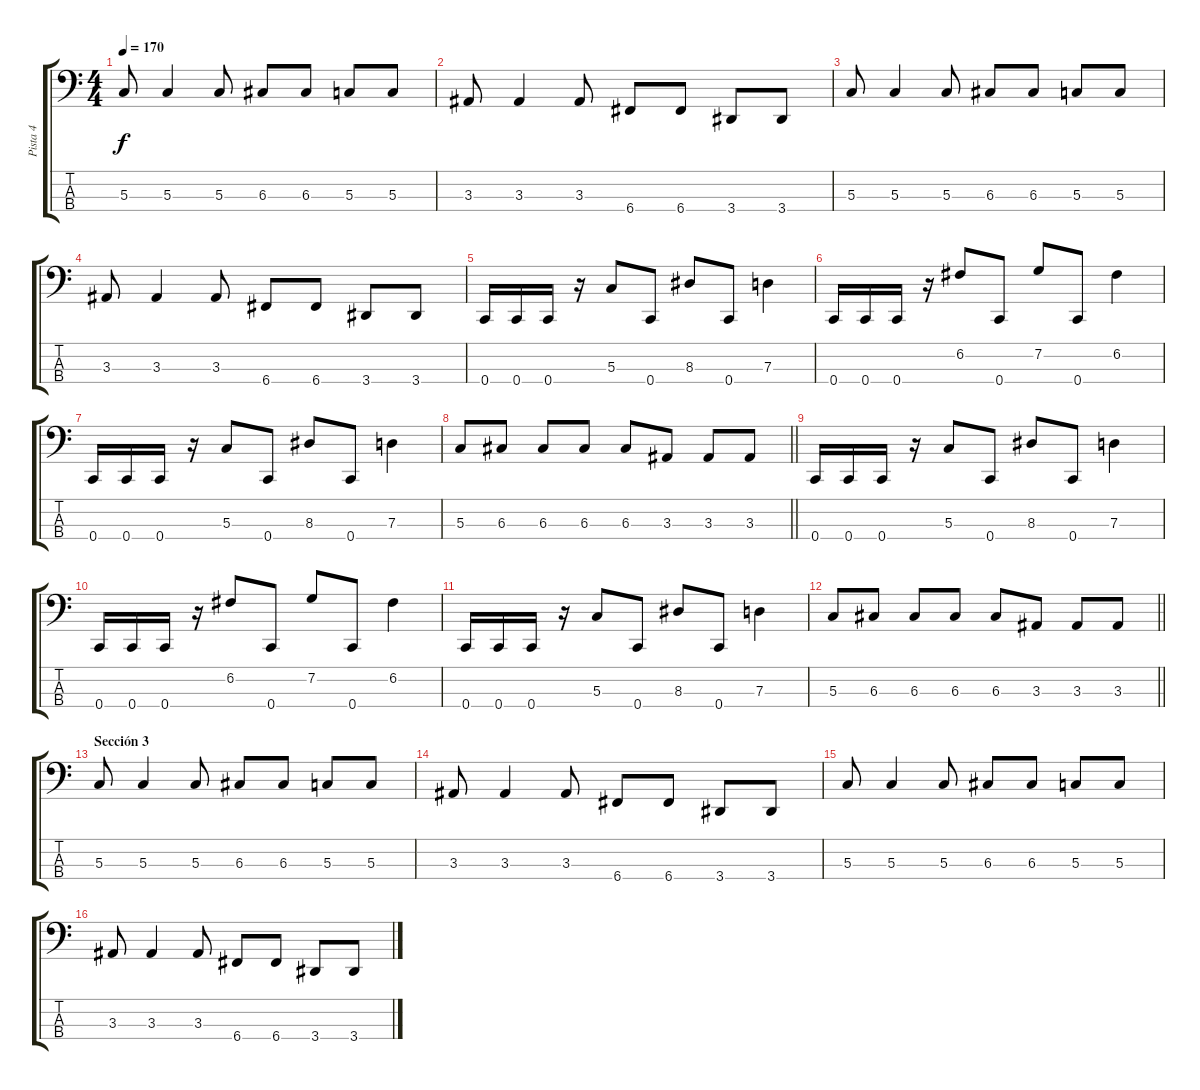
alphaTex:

\track ("Pista 4" "Pista 4") {instrument electricbassfinger}
\staff {score tabs}
\tuning (F2 C2 G1 C1) {hide}
\ts (4 4)
\tempo 170
\clef f4
\ks c
5.3.8{dy f} 5.3.4 5.3.8 6.3.8 6.3.8 5.3.8 5.3.8 |
3.3.8 3.3.4 3.3.8 6.4.8 6.4.8 3.4.8 3.4.8 |
5.3.8 5.3.4 5.3.8 6.3.8 6.3.8 5.3.8 5.3.8 |
3.3.8 3.3.4 3.3.8 6.4.8 6.4.8 3.4.8 3.4.8 |
0.4.16 0.4.16 0.4.16 r.16 5.3.8 0.4.8 8.3.8 0.4.8 7.3.4 |
0.4.16 0.4.16 0.4.16 r.16 6.2.8 0.4.8 7.2.8 0.4.8 6.2.4 |
0.4.16 0.4.16 0.4.16 r.16 5.3.8 0.4.8 8.3.8 0.4.8 7.3.4 |
\barLineRight lightlight
5.3.8 6.3.8 6.3.8 6.3.8 6.3.8 3.3.8 3.3.8 3.3.8 |
0.4.16 0.4.16 0.4.16 r.16 5.3.8 0.4.8 8.3.8 0.4.8 7.3.4 |
0.4.16 0.4.16 0.4.16 r.16 6.2.8 0.4.8 7.2.8 0.4.8 6.2.4 |
0.4.16 0.4.16 0.4.16 r.16 5.3.8 0.4.8 8.3.8 0.4.8 7.3.4 |
\barLineRight lightlight
5.3.8 6.3.8 6.3.8 6.3.8 6.3.8 3.3.8 3.3.8 3.3.8 |
\section ("" "Sección 3")
5.3.8 5.3.4 5.3.8 6.3.8 6.3.8 5.3.8 5.3.8 |
3.3.8 3.3.4 3.3.8 6.4.8 6.4.8 3.4.8 3.4.8 |
5.3.8 5.3.4 5.3.8 6.3.8 6.3.8 5.3.8 5.3.8 |
3.3.8 3.3.4 3.3.8 6.4.8 6.4.8 3.4.8 3.4.8
